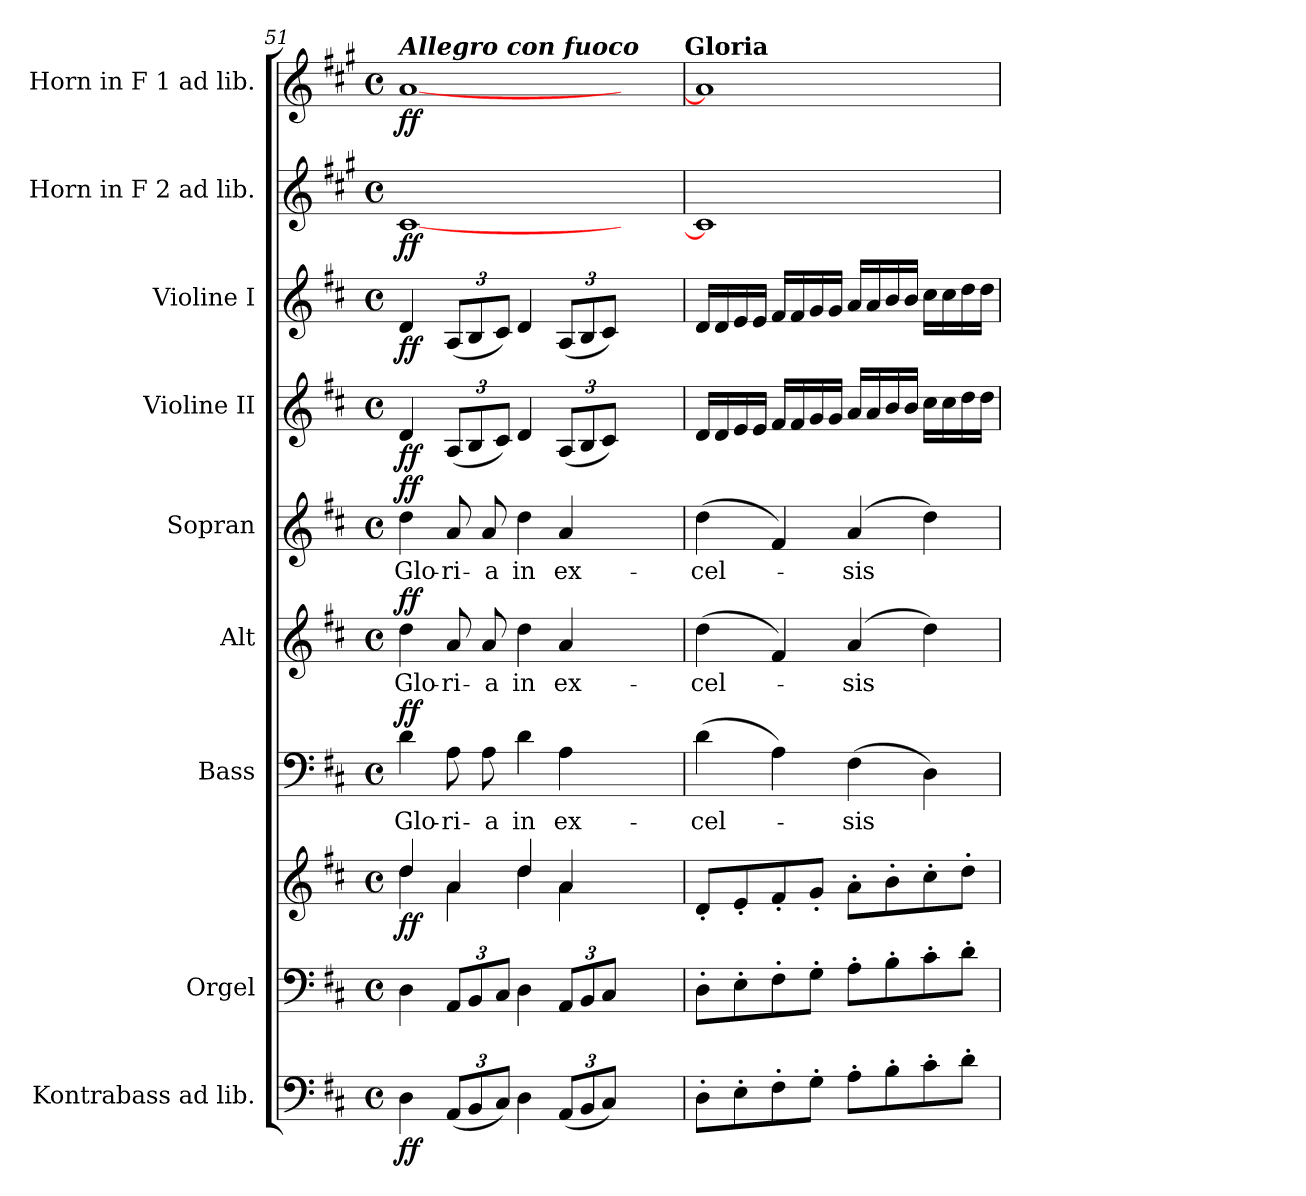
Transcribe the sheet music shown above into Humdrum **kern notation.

**kern	**dynam	**kern	**kern	**dynam	**kern	**text	**dynam	**kern	**text	**dynam	**kern	**text	**dynam	**kern	**dynam	**kern	**dynam	**kern	**dynam	**kern	**dynam
*part9	*part9	*part8	*part8	*part8	*part7	*part7	*part7	*part6	*part6	*part6	*part5	*part5	*part5	*part4	*part4	*part3	*part3	*part2	*part2	*part1	*part1
*staff10	*staff10	*staff9	*staff8	*staff8/9	*staff7	*staff7	*staff7	*staff6	*staff6	*staff6	*staff5	*staff5	*staff5	*staff4	*staff4	*staff3	*staff3	*staff2	*staff2	*staff1	*staff1
*I"Kontrabass ad lib.	*	*I"Orgel	*	*	*I"Bass	*	*	*I"Alt	*	*	*I"Sopran	*	*	*I"Violine II	*	*I"Violine I	*	*I"Horn in F 2 ad lib.	*	*I"Horn in F 1 ad lib.	*
*I'Kb.	*	*I'Org.	*	*	*I'B.	*	*	*I'A.	*	*	*I'S.	*	*	*I'Vl. II	*	*I'Vl. I	*	*	*	*	*
!!LO:PB:g=z
*clefF4	*	*clefF4	*clefG2	*	*clefF4	*	*	*clefG2	*	*	*clefG2	*	*	*clefG2	*	*clefG2	*	*clefG2	*	*clefG2	*
*ITrd7c12	*	*	*	*	*	*	*	*	*	*	*	*	*	*	*	*	*	*ITrd4c7	*	*ITrd4c7	*
*k[f#c#]	*	*k[f#c#]	*k[f#c#]	*	*k[f#c#]	*	*	*k[f#c#]	*	*	*k[f#c#]	*	*	*k[f#c#]	*	*k[f#c#]	*	*k[f#c#]	*	*k[f#c#]	*
*D:	*	*D:	*D:	*	*D:	*	*	*D:	*	*	*D:	*	*	*D:	*	*D:	*	*D:	*	*D:	*
*M4/4	*	*M4/4	*M4/4	*	*M4/4	*	*	*M4/4	*	*	*M4/4	*	*	*M4/4	*	*M4/4	*	*M4/4	*	*M4/4	*
*met(c)	*	*met(c)	*met(c)	*	*met(c)	*	*	*met(c)	*	*	*met(c)	*	*	*met(c)	*	*met(c)	*	*met(c)	*	*met(c)	*
=51	=51	=51	=51	=51	=51	=51	=51	=51	=51	=51	=51	=51	=51	=51	=51	=51	=51	=51	=51	=51	=51
*	*	*	*^	*	*	*	*	*	*	*	*	*	*	*	*	*	*	*	*	*	*
!	!	!	!	!	!	!	!	!	!	!	!	!	!	!	!	!	!	!	!	!	!LO:TX:a:Bi:t=Allegro con fuoco	!
!	!LO:DY:b	!	!	!	!LO:DY:b	!	!LO:LY:b	!LO:DY:a	!	!LO:LY:b	!LO:DY:a	!	!LO:LY:b	!LO:DY:a	!	!LO:DY:b	!	!LO:DY:b	!	!LO:DY:b	!	!LO:DY:b
4DD\	ff	4D\	4dd/	4dd\	ff	4d\	Glo-	ff	4dd\	Glo-	ff	4dd\	Glo-	ff	4d/	ff	4d/	ff	[1F#	ff	[1d	ff
!	!	!	!	!	!	!	!LO:LY:b	!	!	!LO:LY:b	!	!	!LO:LY:b	!	!	!	!	!	!	!	!	!
(<12AAA/L	.	12AA/L	4a/	4a\	.	8A\	-ri-	.	8a/	-ri-	.	8a/	-ri-	.	(<12A/L	.	(<12A/L	.	.	.	.	.
12BBB/	.	12BB/	.	.	.	.	.	.	.	.	.	.	.	.	12B/	.	12B/	.	.	.	.	.
!	!	!	!	!	!	!	!LO:LY:b	!	!	!LO:LY:b	!	!	!LO:LY:b	!	!	!	!	!	!	!	!	!
.	.	.	.	.	.	8A\	-a	.	8a/	-a	.	8a/	-a	.	.	.	.	.	.	.	.	.
12CC#/J)	.	12C#/J	.	.	.	.	.	.	.	.	.	.	.	.	12c#/J)	.	12c#/J)	.	.	.	.	.
!	!	!	!	!	!	!	!LO:LY:b	!	!	!LO:LY:b	!	!	!LO:LY:b	!	!	!	!	!	!	!	!	!
4DD\	.	4D\	4dd/	4dd\	.	4d\	in	.	4dd\	in	.	4dd\	in	.	4d/	.	4d/	.	.	.	.	.
!	!	!	!	!	!	!	!LO:LY:b	!	!	!LO:LY:b	!	!	!LO:LY:b	!	!	!	!	!	!	!	!	!
(<12AAA/L	.	12AA/L	4a/	4a\	.	4A\	ex-	.	4a/	ex-	.	4a/	ex-	.	(<12A/L	.	(<12A/L	.	.	.	.	.
12BBB/	.	12BB/	.	.	.	.	.	.	.	.	.	.	.	.	12B/	.	12B/	.	.	.	.	.
12CC#/J)	.	12C#/J	.	.	.	.	.	.	.	.	.	.	.	.	12c#/J)	.	12c#/J)	.	.	.	.	.
4...ryy	.	4...ryy	4...ryy	4...ryy	.	4...ryy	.	.	4...ryy	.	.	4...ryy	.	.	4...ryy	.	4...ryy	.	4...ryy	.	4...ryy	.
!	!	!	!	!	!	!	!	!	!	!	!	!	!	!	!	!	!	!	!	!	!LO:TX:a:B:t=Gloria	!
=52	=52	=52	=52	=52	=52	=52	=52	=52	=52	=52	=52	=52	=52	=52	=52	=52	=52	=52	=52	=52	=52	=52
!	!	!	!	!	!	!	!LO:LY:b	!	!	!LO:LY:b	!	!	!LO:LY:b	!	!	!	!	!	!	!	!	!
*	*	*	*v	*v	*	*	*	*	*	*	*	*	*	*	*	*	*	*	*	*	*	*
8DD'>\L	.	8D'>\L	8d'</L	.	(>4d\	-cel-	.	(>4dd\	-cel-	.	(>4dd\	-cel-	.	16d/LL	.	16d/LL	.	1F#]	.	1d]	.
.	.	.	.	.	.	.	.	.	.	.	.	.	.	16d/	.	16d/	.	.	.	.	.
8EE'>\	.	8E'>\	8e'</	.	.	.	.	.	.	.	.	.	.	16e/	.	16e/	.	.	.	.	.
.	.	.	.	.	.	.	.	.	.	.	.	.	.	16e/JJ	.	16e/JJ	.	.	.	.	.
8FF#'>\	.	8F#'>\	8f#'</	.	4A\)	.	.	4f#/)	.	.	4f#/)	.	.	16f#/LL	.	16f#/LL	.	.	.	.	.
.	.	.	.	.	.	.	.	.	.	.	.	.	.	16f#/	.	16f#/	.	.	.	.	.
8GG'>\J	.	8G'>\J	8g'</J	.	.	.	.	.	.	.	.	.	.	16g/	.	16g/	.	.	.	.	.
.	.	.	.	.	.	.	.	.	.	.	.	.	.	16g/JJ	.	16g/JJ	.	.	.	.	.
!	!	!	!	!	!	!LO:LY:b	!	!	!LO:LY:b	!	!	!LO:LY:b	!	!	!	!	!	!	!	!	!
8AA'>\L	.	8A'>\L	8a'>\L	.	(>4F#\	-sis	.	(4a/	-sis	.	(4a/	-sis	.	16a/LL	.	16a/LL	.	.	.	.	.
.	.	.	.	.	.	.	.	.	.	.	.	.	.	16a/	.	16a/	.	.	.	.	.
8BB'>\	.	8B'>\	8b'>\	.	.	.	.	.	.	.	.	.	.	16b/	.	16b/	.	.	.	.	.
.	.	.	.	.	.	.	.	.	.	.	.	.	.	16b/JJ	.	16b/JJ	.	.	.	.	.
8C#'>\	.	8c#'>\	8cc#'>\	.	4D\)	.	.	4dd\)	.	.	4dd\)	.	.	16cc#\LL	.	16cc#\LL	.	.	.	.	.
.	.	.	.	.	.	.	.	.	.	.	.	.	.	16cc#\	.	16cc#\	.	.	.	.	.
8D'>\J	.	8d'>\J	8dd'>\J	.	.	.	.	.	.	.	.	.	.	16dd\	.	16dd\	.	.	.	.	.
.	.	.	.	.	.	.	.	.	.	.	.	.	.	16dd\JJ	.	16dd\JJ	.	.	.	.	.
=	=	=	=	=	=	=	=	=	=	=	=	=	=	=	=	=	=	=	=	=	=
*-	*-	*-	*-	*-	*-	*-	*-	*-	*-	*-	*-	*-	*-	*-	*-	*-	*-	*-	*-	*-	*-
